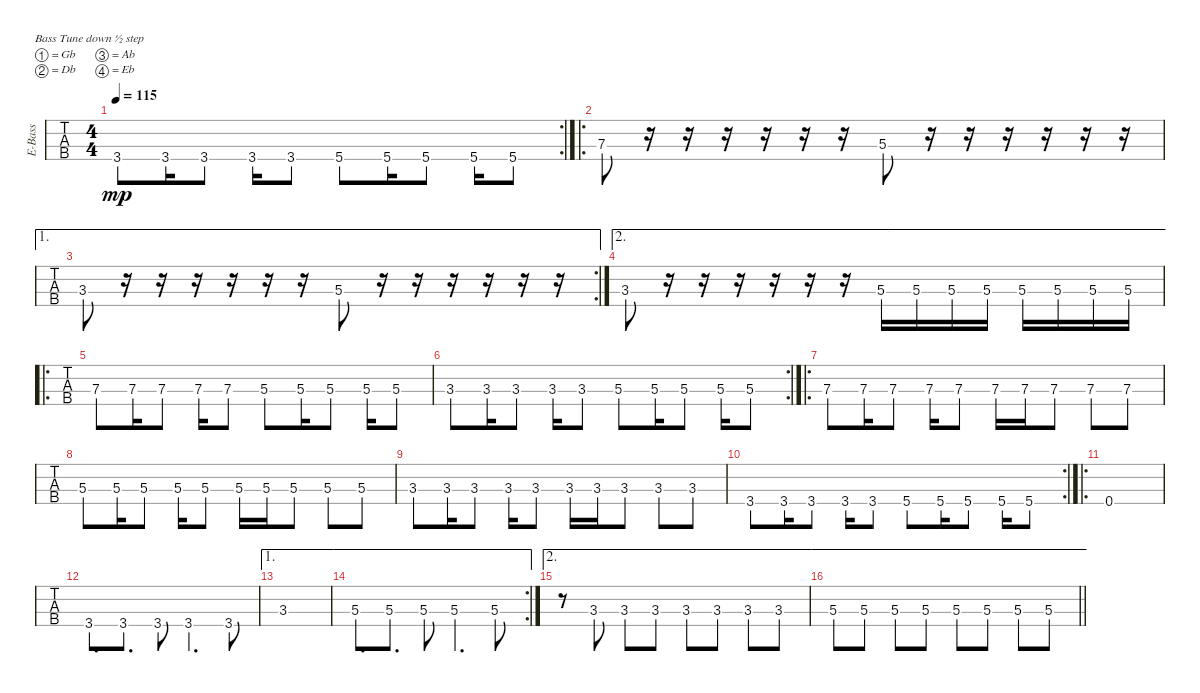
\bracketExtendMode groupsimilarinstruments
\otherSystemsTrackNameOrientation horizontal
\track ("Electric Bass" "E-Bass") {instrument electricbassfinger}
\staff {tabs}
\tuning (Gb2 Db2 Ab1 Eb1)
\rc 2
\ts (4 4)
\tempo 115
\clef f4
\ks c
3.4.8{dy mp} 3.4.16 3.4.8 3.4.16 3.4.8 5.4.8 5.4.16 5.4.8 5.4.16 5.4.8 |
\ro
7.3.8 r.16 r.16 r.16 r.16 r.16 r.16 5.3.8 r.16 r.16 r.16 r.16 r.16 r.16 |
\ae 1
\rc 2
3.3.8 r.16 r.16 r.16 r.16 r.16 r.16 5.3.8 r.16 r.16 r.16 r.16 r.16 r.16 |
\ae 2
3.3.8 r.16 r.16 r.16 r.16 r.16 r.16 5.3.16 5.3.16 5.3.16 5.3.16 5.3.16 5.3.16 5.3.16 5.3.16 |
\ro
7.3.8 7.3.16 7.3.8 7.3.16 7.3.8 5.3.8 5.3.16 5.3.8 5.3.16 5.3.8 |
\rc 2
3.3.8 3.3.16 3.3.8 3.3.16 3.3.8 5.3.8 5.3.16 5.3.8 5.3.16 5.3.8 |
\ro
7.3.8 7.3.16 7.3.8 7.3.16 7.3.8 7.3.16 7.3.16 7.3.8 7.3.8 7.3.8 |
5.3.8 5.3.16 5.3.8 5.3.16 5.3.8 5.3.16 5.3.16 5.3.8 5.3.8 5.3.8 |
3.3.8 3.3.16 3.3.8 3.3.16 3.3.8 3.3.16 3.3.16 3.3.8 3.3.8 3.3.8 |
\rc 2
3.4.8 3.4.16 3.4.8 3.4.16 3.4.8 5.4.8 5.4.16 5.4.8 5.4.16 5.4.8 |
\ro
0.4.1 |
3.4.8{d} 3.4.8{d} 3.4.8 3.4.4{d} 3.4.8 |
\ae 1
3.3.1 |
\ae 1
\rc 2
5.3.8{d} 5.3.8{d} 5.3.8 5.3.4{d} 5.3.8 |
\ae 2
r.8 3.3.8 3.3.8 3.3.8 3.3.8 3.3.8 3.3.8 3.3.8 |
\ae 2
\barLineRight lightlight
5.3.8 5.3.8 5.3.8 5.3.8 5.3.8 5.3.8 5.3.8 5.3.8
